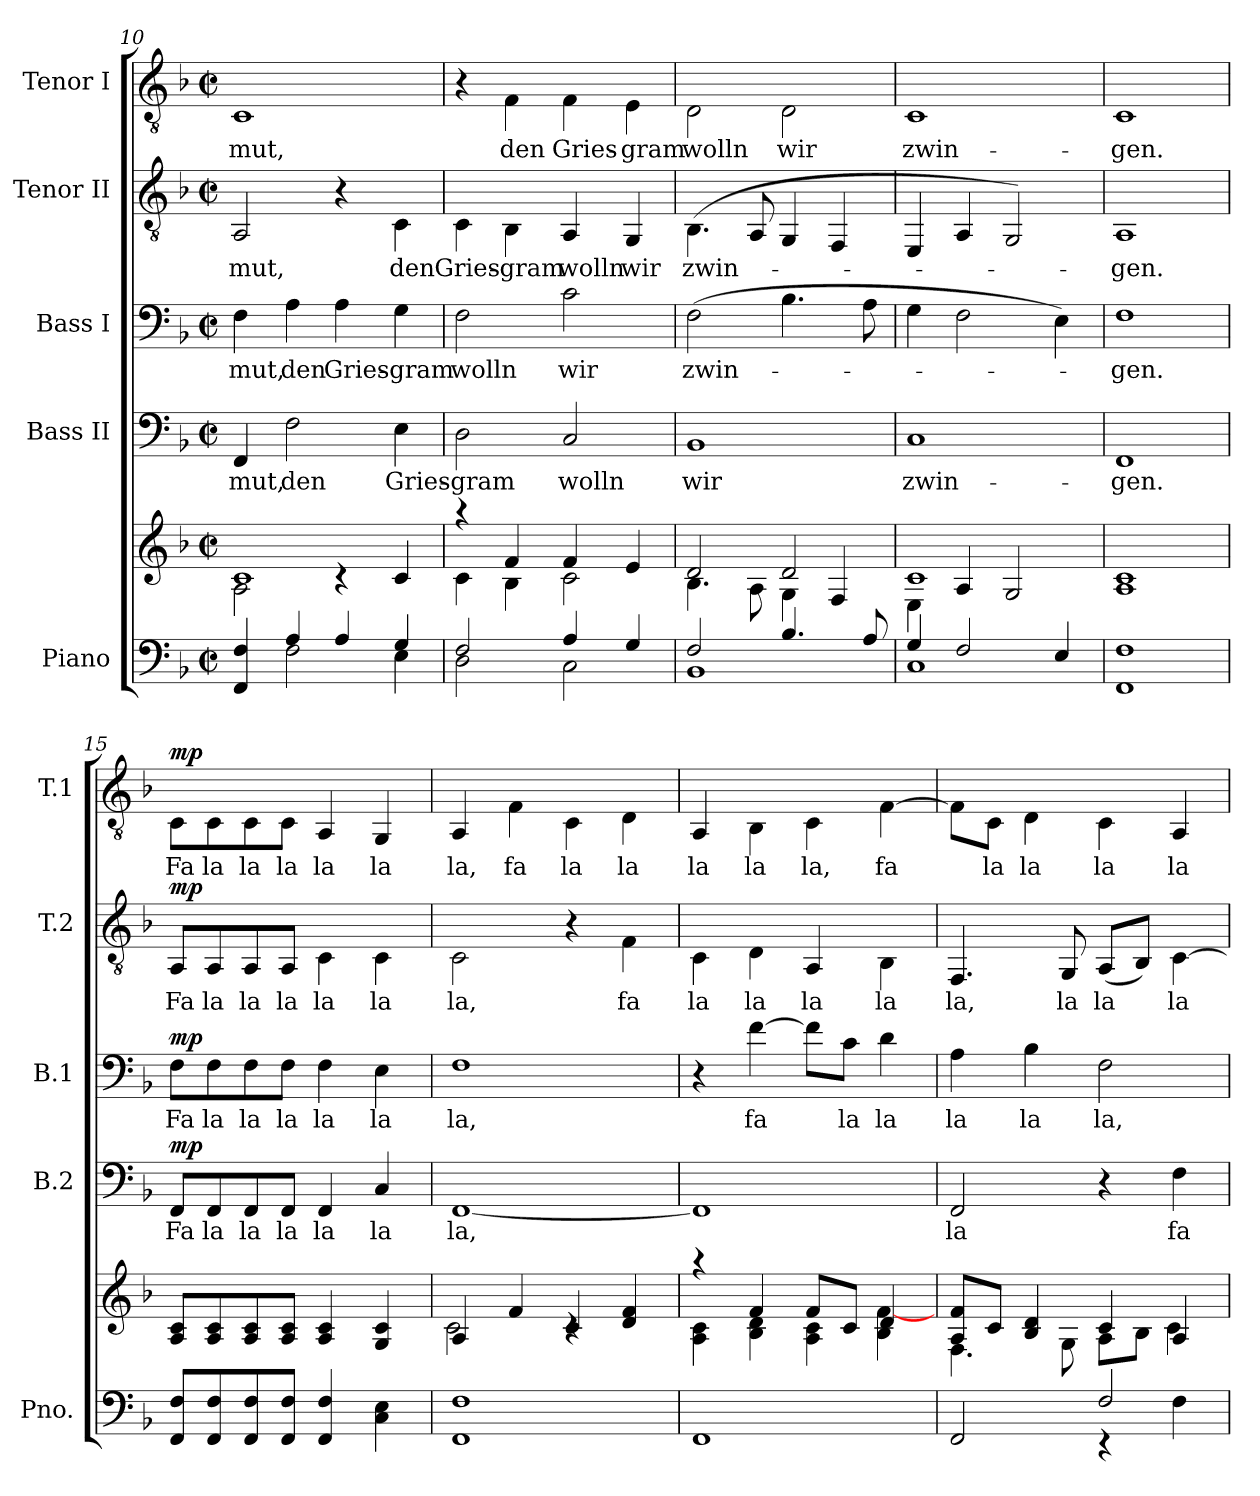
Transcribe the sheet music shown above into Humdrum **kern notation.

**kern	**kern	**kern	**text	**dynam	**kern	**text	**dynam	**kern	**text	**dynam	**kern	**text	**dynam
*part5	*part5	*part4	*part4	*part4	*part3	*part3	*part3	*part2	*part2	*part2	*part1	*part1	*part1
*staff6	*staff5	*staff4	*staff4	*staff4	*staff3	*staff3	*staff3	*staff2	*staff2	*staff2	*staff1	*staff1	*staff1
*I"Piano	*	*I"Bass II	*	*	*I"Bass I	*	*	*I"Tenor II	*	*	*I"Tenor I	*	*
*I'Pno.	*	*I'B.2	*	*	*I'B.1	*	*	*I'T.2	*	*	*I'T.1	*	*
*clefF4	*clefG2	*clefF4	*	*	*clefF4	*	*	*clefGv2	*	*	*clefGv2	*	*
*k[b-]	*k[b-]	*k[b-]	*	*	*k[b-]	*	*	*k[b-]	*	*	*k[b-]	*	*
*F:	*F:	*F:	*	*	*F:	*	*	*F:	*	*	*F:	*	*
*M2/2	*M2/2	*M2/2	*	*	*M2/2	*	*	*M2/2	*	*	*M2/2	*	*
*met(c|)	*met(c|)	*met(c|)	*	*	*met(c|)	*	*	*met(c|)	*	*	*met(c|)	*	*
=10	=10	=10	=10	=10	=10	=10	=10	=10	=10	=10	=10	=10	=10
*^	*^	*	*	*	*	*	*	*	*	*	*	*	*
!	!	!	!	!	!LO:LY:b	!	!	!LO:LY:b	!	!	!LO:LY:b	!	!	!LO:LY:b	!
4FF/ 4F/	4ryy	1c	2A\	4FF/	-mut,	.	4F\	-mut,	.	2AA/	-mut,	.	1C	-mut,	.
!	!	!	!	!	!LO:LY:b	!	!	!LO:LY:b	!	!	!	!	!	!	!
4A/	2F\	.	.	2F\	den	.	4A\	den	.	.	.	.	.	.	.
!	!	!	!	!	!	!	!	!LO:LY:b	!	!	!	!	!	!	!
4A/	.	.	4rc	.	.	.	4A\	Gries-	.	4r	.	.	.	.	.
!	!	!	!	!	!LO:LY:b	!	!	!LO:LY:b	!	!	!LO:LY:b	!	!	!	!
4G/	4E\	.	4c/	4E\	Gries-	.	4G\	-gram	.	4C\	den	.	.	.	.
=11	=11	=11	=11	=11	=11	=11	=11	=11	=11	=11	=11	=11	=11	=11	=11
!	!	!	!	!	!LO:LY:b	!	!	!LO:LY:b	!	!	!LO:LY:b	!	!	!	!
2F/	2D\	4raa	4c\	2D\	-gram	.	2F\	wolln	.	4C\	Gries-	.	4r	.	.
!	!	!	!	!	!	!	!	!	!	!	!LO:LY:b	!	!	!LO:LY:b	!
.	.	4f/	4B-\	.	.	.	.	.	.	4BB-\	-gram	.	4F\	den	.
!	!	!	!	!	!LO:LY:b	!	!	!LO:LY:b	!	!	!LO:LY:b	!	!	!LO:LY:b	!
4A/	2C\	4f/	2c\	2C/	wolln	.	2c\	wir	.	4AA/	wolln	.	4F\	Gries-	.
!	!	!	!	!	!	!	!	!	!	!	!LO:LY:b	!	!	!LO:LY:b	!
4G/	.	4e/	.	.	.	.	.	.	.	4GG/	wir	.	4E\	-gram	.
=12	=12	=12	=12	=12	=12	=12	=12	=12	=12	=12	=12	=12	=12	=12	=12
!	!	!	!	!	!LO:LY:b	!	!	!LO:LY:b	!	!	!LO:LY:b	!	!	!LO:LY:b	!
2F/	1BB-	2d/	4.B-\	1BB-	wir	.	(>2F\	zwin-	.	(>4.BB-\	zwin-	.	2D\	wolln	.
.	.	.	8A\	.	.	.	.	.	.	8AA/	.	.	.	.	.
!	!	!	!	!	!	!	!	!	!	!	!	!	!	!LO:LY:b	!
4.B-/	.	2d/	4G\	.	.	.	4.B-\	.	.	4GG/	.	.	2D\	wir	.
.	.	.	4F/	.	.	.	.	.	.	4FF/	.	.	.	.	.
8A/	.	.	.	.	.	.	8A\	.	.	.	.	.	.	.	.
=13	=13	=13	=13	=13	=13	=13	=13	=13	=13	=13	=13	=13	=13	=13	=13
!	!	!	!	!	!LO:LY:b	!	!	!	!	!	!	!	!	!LO:LY:b	!
4G/	1C	1c	4E\	1C	zwin-	.	4G\	.	.	4EE/	.	.	1C	zwin-	.
2F/	.	.	4A/	.	.	.	2F\	.	.	4AA/	.	.	.	.	.
.	.	.	2G/	.	.	.	.	.	.	2GG/)	.	.	.	.	.
4E/	.	.	.	.	.	.	4E\)	.	.	.	.	.	.	.	.
*v	*v	*	*	*	*	*	*	*	*	*	*	*	*	*	*
*	*v	*v	*	*	*	*	*	*	*	*	*	*	*	*
=14	=14	=14	=14	=14	=14	=14	=14	=14	=14	=14	=14	=14	=14
!	!	!	!LO:LY:b	!	!	!LO:LY:b	!	!	!LO:LY:b	!	!	!LO:LY:b	!
1FF 1F	1A 1c	1FF	-gen.	.	1F	-gen.	.	1AA	-gen.	.	1C	-gen.	.
!!LO:PB:g=z
=15	=15	=15	=15	=15	=15	=15	=15	=15	=15	=15	=15	=15	=15
!	!	!	!LO:LY:b	!LO:DY:a	!	!LO:LY:b	!LO:DY:a	!	!LO:LY:b	!LO:DY:a	!	!LO:LY:b	!LO:DY:a
8FF/ 8F/L	8A/ 8c/L	8FF/L	Fa	mp	8F\L	Fa	mp	8AA/L	Fa	mp	8C\L	Fa	mp
!	!	!	!LO:LY:b	!	!	!LO:LY:b	!	!	!LO:LY:b	!	!	!LO:LY:b	!
8FF/ 8F/	8A/ 8c/	8FF/	la	.	8F\	la	.	8AA/	la	.	8C\	la	.
!	!	!	!LO:LY:b	!	!	!LO:LY:b	!	!	!LO:LY:b	!	!	!LO:LY:b	!
8FF/ 8F/	8A/ 8c/	8FF/	la	.	8F\	la	.	8AA/	la	.	8C\	la	.
!	!	!	!LO:LY:b	!	!	!LO:LY:b	!	!	!LO:LY:b	!	!	!LO:LY:b	!
8FF/ 8F/J	8A/ 8c/J	8FF/J	la	.	8F\J	la	.	8AA/J	la	.	8C\J	la	.
!	!	!	!LO:LY:b	!	!	!LO:LY:b	!	!	!LO:LY:b	!	!	!LO:LY:b	!
4FF/ 4F/	4A/ 4c/	4FF/	la	.	4F\	la	.	4C\	la	.	4AA/	la	.
!	!	!	!LO:LY:b	!	!	!LO:LY:b	!	!	!LO:LY:b	!	!	!LO:LY:b	!
4C\ 4E\	4G/ 4c/	4C/	la	.	4E\	la	.	4C\	la	.	4GG/	la	.
=16	=16	=16	=16	=16	=16	=16	=16	=16	=16	=16	=16	=16	=16
*^	*^	*	*	*	*	*	*	*	*	*	*	*	*
!	!	!	!	!	!LO:LY:b	!	!	!LO:LY:b	!	!	!LO:LY:b	!	!	!LO:LY:b	!
1F	1FF	4A/	2c\	[<1FF	la,	.	1F	la,	.	2C\	la,	.	4AA/	la,	.
!	!	!	!	!	!	!	!	!	!	!	!	!	!	!LO:LY:b	!
.	.	4f/	.	.	.	.	.	.	.	.	.	.	4F\	fa	.
!	!	!	!	!	!	!	!	!	!	!	!	!	!	!LO:LY:b	!
.	.	4c/	4rc	.	.	.	.	.	.	4r	.	.	4C\	la	.
!	!	!	!	!	!	!	!	!	!	!	!LO:LY:b	!	!	!LO:LY:b	!
.	.	4ryy	4d/ 4f/	.	.	.	.	.	.	4F\	fa	.	4D\	la	.
*v	*v	*	*	*	*	*	*	*	*	*	*	*	*	*	*
=17	=17	=17	=17	=17	=17	=17	=17	=17	=17	=17	=17	=17	=17	=17
!	!	!	!	!	!	!	!	!	!	!LO:LY:b	!	!	!LO:LY:b	!
1FF	4raa	4A\ 4c\	1FF]	.	.	4r	.	.	4C\	la	.	4AA/	la	.
!	!	!	!	!	!	!	!LO:LY:b	!	!	!LO:LY:b	!	!	!LO:LY:b	!
.	4f/	4B-\ 4d\	.	.	.	[>4f\	fa	.	4D\	la	.	4BB-\	la	.
!	!	!	!	!	!	!	!	!	!	!LO:LY:b	!	!	!LO:LY:b	!
.	8f/L	4A\ 4c\	.	.	.	8f\L]	.	.	4AA/	la	.	4C\	la,	.
!	!	!	!	!	!	!	!LO:LY:b	!	!	!	!	!	!	!
.	8c/J	.	.	.	.	8c\J	la	.	.	.	.	.	.	.
!	!	!	!	!	!	!	!LO:LY:b	!	!	!LO:LY:b	!	!	!LO:LY:b	!
.	4d/	4B-\ [<4f\	.	.	.	4d\	la	.	4BB-\	la	.	[>4F\	fa	.
=18	=18	=18	=18	=18	=18	=18	=18	=18	=18	=18	=18	=18	=18	=18
*^	*	*	*	*	*	*	*	*	*	*	*	*	*	*
!	!	!	!	!	!LO:LY:b	!	!	!LO:LY:b	!	!	!LO:LY:b	!	!	!	!
2ryy	2FF/	8A/ 8f/L	4.F\	2FF/	la	.	4A\	la	.	4.FF/	la,	.	8F\L]	.	.
!	!	!	!	!	!	!	!	!	!	!	!	!	!	!LO:LY:b	!
.	.	8c/J	.	.	.	.	.	.	.	.	.	.	8C\J	la	.
!	!	!	!	!	!	!	!	!LO:LY:b	!	!	!	!	!	!LO:LY:b	!
.	.	4B-/ 4d/	.	.	.	.	4B-\	la	.	.	.	.	4D\	la	.
!	!	!	!	!	!	!	!	!	!	!	!LO:LY:b	!	!	!	!
.	.	.	8G\	.	.	.	.	.	.	8GG/	la	.	.	.	.
!	!	!	!	!	!	!	!	!LO:LY:b	!	!	!LO:LY:b	!	!	!LO:LY:b	!
2F/	4rEE	4c/	8A\L	4r	.	.	2F\	la,	.	(<8AA/L	la	.	4C\	la	.
.	.	.	8B-\J	.	.	.	.	.	.	8BB-/J)	.	.	.	.	.
!	!	!	!	!	!LO:LY:b	!	!	!	!	!	!LO:LY:b	!	!	!LO:LY:b	!
.	4F\	4A/	4c\	4F\	fa	.	.	.	.	[>4C\	la	.	4AA/	la	.
*v	*v	*	*	*	*	*	*	*	*	*	*	*	*	*	*
*	*v	*v	*	*	*	*	*	*	*	*	*	*	*	*
=	=	=	=	=	=	=	=	=	=	=	=	=	=
*-	*-	*-	*-	*-	*-	*-	*-	*-	*-	*-	*-	*-	*-
